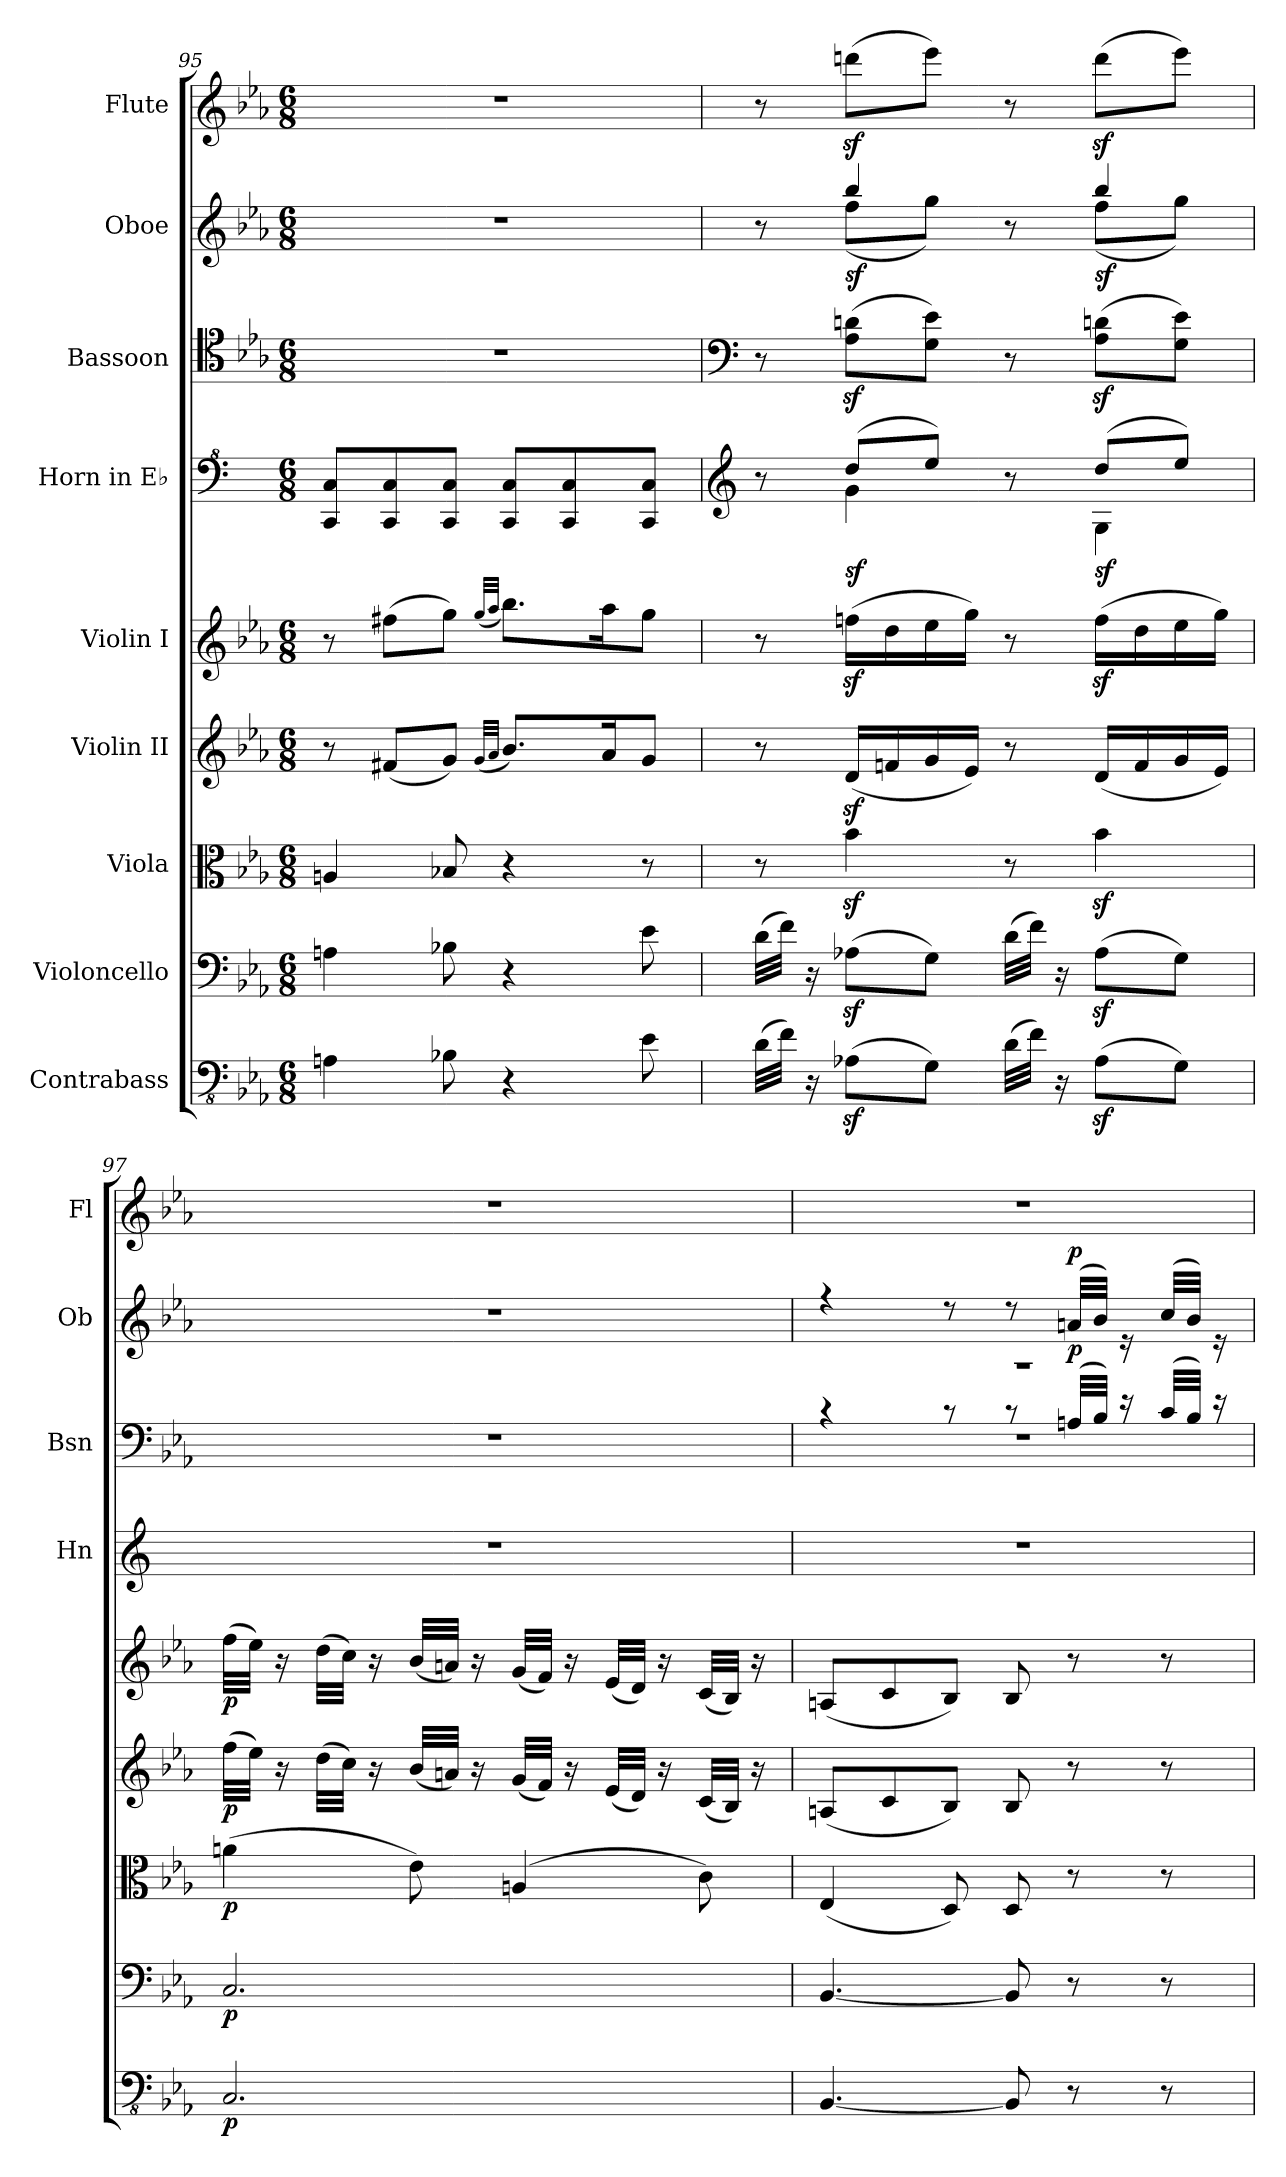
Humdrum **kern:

**kern	**dynam	**kern	**dynam	**kern	**dynam	**kern	**dynam	**kern	**dynam	**kern	**dynam	**kern	**dynam	**kern	**dynam	**kern
*part9	*part9	*part8	*part8	*part7	*part7	*part6	*part6	*part5	*part5	*part4	*part4	*part3	*part3	*part2	*part2	*part1
*staff9	*staff9	*staff8	*staff8	*staff7	*staff7	*staff6	*staff6	*staff5	*staff5	*staff4	*staff4	*staff3	*staff3	*staff2	*staff2	*staff1
*I"Contrabass	*	*I"Violoncello	*	*I"Viola	*	*I"Violin II	*	*I"Violin I	*	*I"Horn in E♭	*	*I"Bassoon	*	*I"Oboe	*	*I"Flute
*	*	*	*	*	*	*	*	*	*	*I'Hn	*	*I'Bsn	*	*I'Ob	*	*I'Fl
*clefFv4	*	*clefF4	*	*clefC3	*	*clefG2	*	*clefG2	*	*clefF^4	*	*clefC4	*	*clefG2	*	*clefG2
*	*	*	*	*	*	*	*	*	*	*ITrd5c9	*	*	*	*	*	*
*k[b-e-a-]	*	*k[b-e-a-]	*	*k[b-e-a-]	*	*k[b-e-a-]	*	*k[b-e-a-]	*	*k[b-e-a-]	*	*k[b-e-a-]	*	*k[b-e-a-]	*	*k[b-e-a-]
*M6/8	*	*M6/8	*	*M6/8	*	*M6/8	*	*M6/8	*	*M6/8	*	*M6/8	*	*M6/8	*	*M6/8
=95	=95	=95	=95	=95	=95	=95	=95	=95	=95	=95	=95	=95	=95	=95	=95	=95
4AAn\	.	4An\	.	4An/	.	8r	.	8r	.	8EE-/ 8E-/L	.	2.r	.	2.r	.	2.r
.	.	.	.	.	.	(<8f#X/L	.	(>8ff#X\L	.	8EE-/ 8E-/	.	.	.	.	.	.
8BB-X\	.	8B-X\	.	8B-X/	.	8g/J)	.	8gg\J)	.	8EE-/ 8E-/J	.	.	.	.	.	.
.	.	.	.	.	.	(<32qg/LLL	.	(<32qgg/LLL	.	.	.	.	.	.	.	.
.	.	.	.	.	.	32qa-/JJJ	.	32qaa-/JJJ	.	.	.	.	.	.	.	.
4r	.	4r	.	4r	.	8.b-/L)	.	8.bb-\L)	.	8EE-/ 8E-/L	.	.	.	.	.	.
.	.	.	.	.	.	.	.	.	.	8EE-/ 8E-/	.	.	.	.	.	.
.	.	.	.	.	.	16a-/K	.	16aa-\K	.	.	.	.	.	.	.	.
8E-\	.	8e-\	.	8r	.	8g/J	.	8gg\J	.	8EE-/ 8E-/J	.	.	.	.	.	.
!!LO:PB:g=z
=96	=96	=96	=96	=96	=96	=96	=96	=96	=96	=96	=96	=96	=96	=96	=96	=96
*	*	*	*	*	*	*	*	*	*	*clefG2	*	*clefF4	*	*	*	*
*	*	*	*	*	*	*	*	*	*	*^	*	*	*	*^	*	*
(>32D\LLL	.	(>32d\LLL	.	8r	.	8r	.	8r	.	8r	8rffyy	.	8r	.	8r	8rffyy	.	8r
32F\JJJ)	.	32f\JJJ)	.	.	.	.	.	.	.	.	.	.	.	.	.	.	.	.
16r	.	16r	.	.	.	.	.	.	.	.	.	.	.	.	.	.	.	.
!	!	!	!	!	!	!	!	!	!	!	!	!LO:DY:b	!	!	!	!	!LO:DY:b	!
(>8AA-Xz<\L	.	(>8A-Xz<\L	.	4b-z<\	.	(<16dz</LL	.	(>16ffnz<\LL	.	(>8f/L	4B-\	sf	(>8A-\z< 8dn\z<L	.	4bb-/	(<8ff\L	sf	(>8dddnz<\L
.	.	.	.	.	.	16fn/	.	16dd\	.	.	.	.	.	.	.	.	.	.
8GG\J)	.	8G\J)	.	.	.	16g/	.	16ee-\	.	8g/J)	.	.	8G\ 8e-\J)	.	.	8gg\J)	.	8eee-\J)
.	.	.	.	.	.	16e-/JJ)	.	16gg\JJ)	.	.	.	.	.	.	.	.	.	.
(>32D\LLL	.	(>32d\LLL	.	8r	.	8r	.	8r	.	8r	8rffyy	.	8r	.	8r	8rffyy	.	8r
32F\JJJ)	.	32f\JJJ)	.	.	.	.	.	.	.	.	.	.	.	.	.	.	.	.
16r	.	16r	.	.	.	.	.	.	.	.	.	.	.	.	.	.	.	.
!	!	!	!	!	!	!	!	!	!	!	!	!LO:DY:b	!	!	!	!	!LO:DY:b	!
(>8AA-z<\L	.	(>8A-z<\L	.	4b-z<\	.	(<16d/LL	.	(>16ffz<\LL	.	(>8f/L	4BB-\	sf	(>8A-\z< 8dn\z<L	.	4bb-/	(<8ff\L	sf	(>8dddz<\L
.	.	.	.	.	.	16f/	.	16dd\	.	.	.	.	.	.	.	.	.	.
8GG\J)	.	8G\J)	.	.	.	16g/	.	16ee-\	.	8g/J)	.	.	8G\ 8e-\J)	.	.	8gg\J)	.	8eee-\J)
.	.	.	.	.	.	16e-/JJ)	.	16gg\JJ)	.	.	.	.	.	.	.	.	.	.
*	*	*	*	*	*	*	*	*	*	*v	*v	*	*	*	*v	*v	*	*
=97	=97	=97	=97	=97	=97	=97	=97	=97	=97	=97	=97	=97	=97	=97	=97	=97
!	!LO:DY:b	!	!LO:DY:b	!	!LO:DY:b	!	!LO:DY:b	!	!LO:DY:b	!	!	!	!	!	!	!
2.CC/	p	2.C/	p	(>4an\	p	(>32ff\LLL	p	(>32ff\LLL	p	2.r	.	2.r	.	2.r	.	2.r
.	.	.	.	.	.	32ee-\JJJ)	.	32ee-\JJJ)	.	.	.	.	.	.	.	.
.	.	.	.	.	.	16r	.	16r	.	.	.	.	.	.	.	.
.	.	.	.	.	.	(>32dd\LLL	.	(>32dd\LLL	.	.	.	.	.	.	.	.
.	.	.	.	.	.	32cc\JJJ)	.	32cc\JJJ)	.	.	.	.	.	.	.	.
.	.	.	.	.	.	16r	.	16r	.	.	.	.	.	.	.	.
.	.	.	.	8e-\)	.	(<32b-/LLL	.	(<32b-/LLL	.	.	.	.	.	.	.	.
.	.	.	.	.	.	32an/JJJ)	.	32an/JJJ)	.	.	.	.	.	.	.	.
.	.	.	.	.	.	16r	.	16r	.	.	.	.	.	.	.	.
.	.	.	.	(>4An/	.	(<32g/LLL	.	(<32g/LLL	.	.	.	.	.	.	.	.
.	.	.	.	.	.	32f/JJJ)	.	32f/JJJ)	.	.	.	.	.	.	.	.
.	.	.	.	.	.	16r	.	16r	.	.	.	.	.	.	.	.
.	.	.	.	.	.	(<32e-/LLL	.	(<32e-/LLL	.	.	.	.	.	.	.	.
.	.	.	.	.	.	32d/JJJ)	.	32d/JJJ)	.	.	.	.	.	.	.	.
.	.	.	.	.	.	16r	.	16r	.	.	.	.	.	.	.	.
.	.	.	.	8c\)	.	(<32c/LLL	.	(<32c/LLL	.	.	.	.	.	.	.	.
.	.	.	.	.	.	32B-/JJJ)	.	32B-/JJJ)	.	.	.	.	.	.	.	.
.	.	.	.	.	.	16r	.	16r	.	.	.	.	.	.	.	.
=98	=98	=98	=98	=98	=98	=98	=98	=98	=98	=98	=98	=98	=98	=98	=98	=98
*	*	*	*	*	*	*	*	*	*	*	*	*^	*	*^	*	*
[4.BBB-/	.	[4.BB-/	.	(<4E-/	.	(<8An/L	.	(<8An/L	.	2.r	.	4r	2.rF	.	4r	2.r	.	2.r
.	.	.	.	.	.	8c/	.	8c/	.	.	.	.	.	.	.	.	.	.
.	.	.	.	8D/)	.	8B-/J)	.	8B-/J)	.	.	.	8r	.	.	8r	.	.	.
8BBB-/]	.	8BB-/]	.	8D/	.	8B-/	.	8B-/	.	.	.	8r	.	.	8r	.	.	.
!	!	!	!	!	!	!	!	!	!	!	!	!	!	!LO:DY:a	!	!	!LO:DY:a	!
8r	.	8r	.	8r	.	8r	.	8r	.	.	.	(>32An/LLL	.	p	(>32an/LLL	.	p	.
.	.	.	.	.	.	.	.	.	.	.	.	32B-/JJJ)	.	.	32b-/JJJ)	.	.	.
.	.	.	.	.	.	.	.	.	.	.	.	16r	.	.	16re	.	.	.
8r	.	8r	.	8r	.	8r	.	8r	.	.	.	(>32c/LLL	.	.	(>32cc/LLL	.	.	.
.	.	.	.	.	.	.	.	.	.	.	.	32B-/JJJ)	.	.	32b-/JJJ)	.	.	.
.	.	.	.	.	.	.	.	.	.	.	.	16r	.	.	16re	.	.	.
*	*	*	*	*	*	*	*	*	*	*	*	*v	*v	*	*	*	*	*
*	*	*	*	*	*	*	*	*	*	*	*	*	*	*v	*v	*	*
=	=	=	=	=	=	=	=	=	=	=	=	=	=	=	=	=
*-	*-	*-	*-	*-	*-	*-	*-	*-	*-	*-	*-	*-	*-	*-	*-	*-
